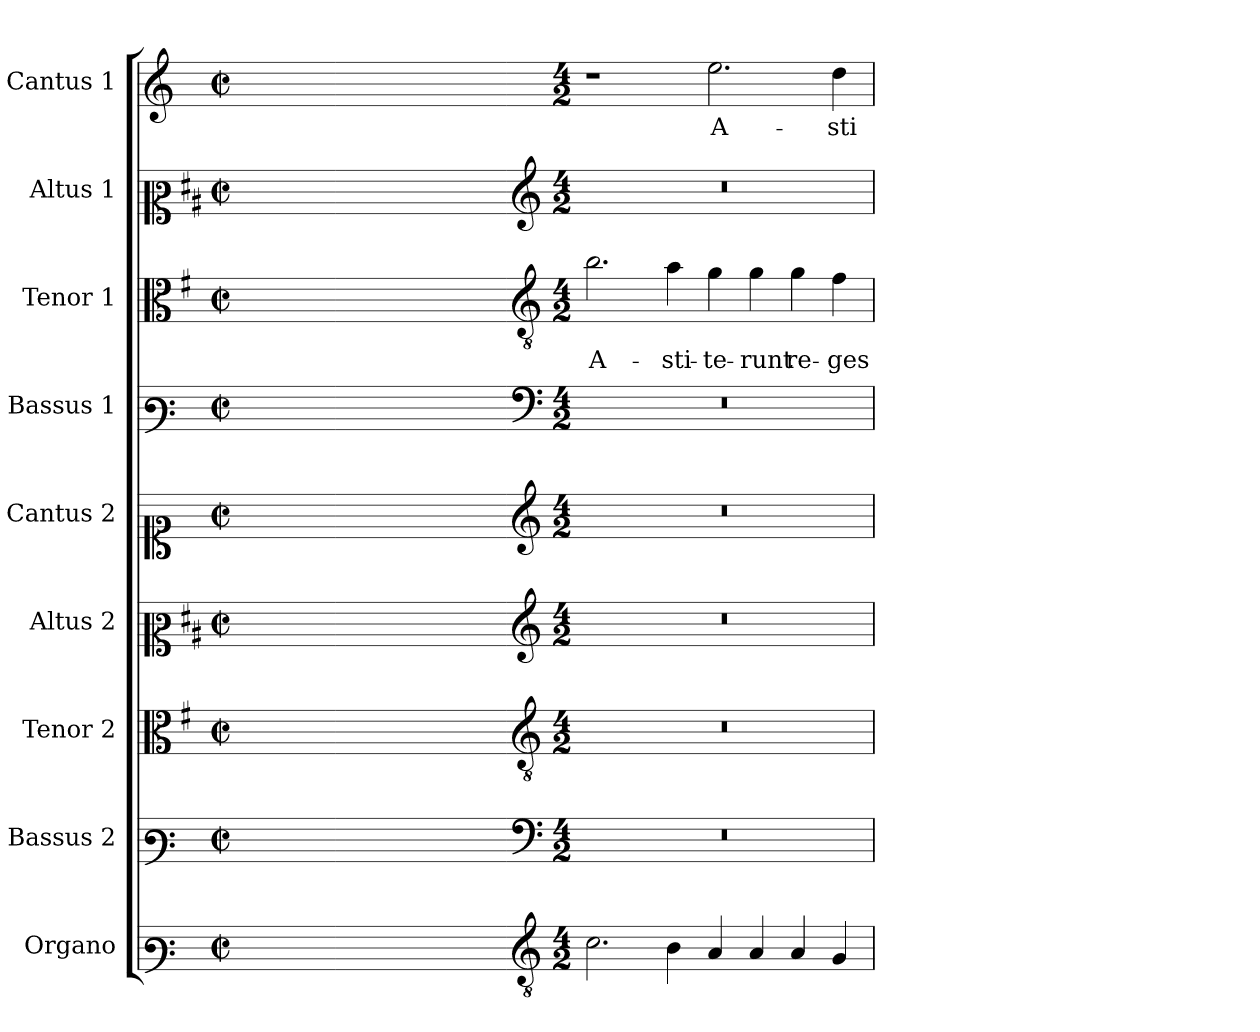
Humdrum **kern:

**kern	**kern	**kern	**kern	**kern	**kern	**kern	**text	**kern	**kern	**text
*part9	*part8	*part7	*part6	*part5	*part4	*part3	*part3	*part2	*part1	*part1
*staff9	*staff8	*staff7	*staff6	*staff5	*staff4	*staff3	*staff3	*staff2	*staff1	*staff1
*I"Organo	*I"Bassus 2	*I"Tenor 2	*I"Altus 2	*I"Cantus 2	*I"Bassus 1	*I"Tenor 1	*	*I"Altus 1	*I"Cantus 1	*
*I'Org	*I'B2	*I'T2	*I'A2	*I'C2	*I'B1	*I'T1	*	*I'A1	*I'C1	*
*clefF3	*clefF3	*clefC3	*clefC2	*clefC1	*clefF3	*clefC3	*	*clefC2	*clefG2	*
*	*	*ITrd4c7	*ITrd1c2	*	*	*ITrd4c7	*	*ITrd1c2	*	*
*k[]	*k[]	*k[]	*k[]	*k[]	*k[]	*k[]	*	*k[]	*k[]	*
*C:	*C:	*C:	*C:	*C:	*C:	*C:	*	*C:	*C:	*
*M2/2	*M2/2	*M2/2	*M2/2	*M2/2	*M2/2	*M2/2	*	*M2/2	*M2/2	*
*met(c|)	*met(c|)	*met(c|)	*met(c|)	*met(c|)	*met(c|)	*met(c|)	*	*met(c|)	*met(c|)	*
=	=	=	=	=	=	=	=	=	=	=
1ryy	1ryy	1ryy	1ryy	1ryy	1ryy	1ryy	.	1ryy	1ryy	.
=1X-	=1X-	=1X-	=1X-	=1X-	=1X-	=1X-	=1X-	=1X-	=1X-	=1X-
4ryy	4ryy	4ryy	4ryy	4ryy	4ryy	4ryy	.	4ryy	4ryy	.
4ryy	4ryy	4ryy	4ryy	4ryy	4ryy	4ryy	.	4ryy	4ryy	.
4ryy	4ryy	4ryy	4ryy	4ryy	4ryy	4ryy	.	4ryy	4ryy	.
4ryy	4ryy	4ryy	4ryy	4ryy	4ryy	4ryy	.	4ryy	4ryy	.
=1-	=1-	=1-	=1-	=1-	=1-	=1-	=1-	=1-	=1-	=1-
*clefGv2	*clefF4	*clefGv2	*clefG2	*clefG2	*clefF4	*clefGv2	*	*clefG2	*	*
*M4/2	*M4/2	*M4/2	*M4/2	*M4/2	*M4/2	*M4/2	*	*M4/2	*M4/2	*
!	!	!	!	!	!	!	!LO:LY:b	!	!	!
2.c\	0r	0r	0r	0r	0r	2.e\	A-	0r	1r	.
!	!	!	!	!	!	!	!LO:LY:b	!	!	!
4B\	.	.	.	.	.	4d\	-sti-	.	.	.
!	!	!	!	!	!	!	!LO:LY:b	!	!	!LO:LY:b
4A/	.	.	.	.	.	4c\	-te-	.	2.ee\	A-
!	!	!	!	!	!	!	!LO:LY:b	!	!	!
4A/	.	.	.	.	.	4c\	-runt	.	.	.
!	!	!	!	!	!	!	!LO:LY:b	!	!	!
4A/	.	.	.	.	.	4c\	re-	.	.	.
!	!	!	!	!	!	!	!LO:LY:b	!	!	!LO:LY:b
4G/	.	.	.	.	.	4B\	-ges	.	4dd\	-sti-
=	=	=	=	=	=	=	=	=	=	=
*-	*-	*-	*-	*-	*-	*-	*-	*-	*-	*-
